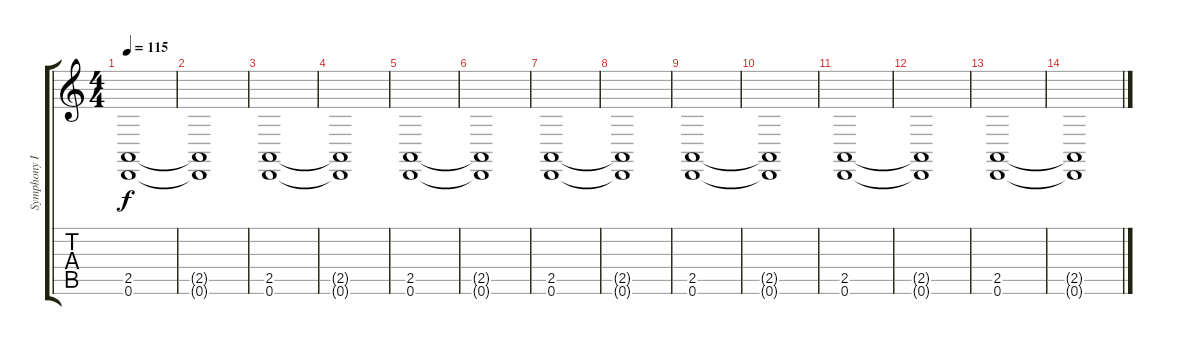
\track ("Symphony I" "Symphony I") {instrument stringensemble1}
\staff {score tabs}
\tuning (D4 A3 F3 C3 G2 D2) {hide}
\ts (4 4)
\tempo 115
\clef g2
\ks c
(2.5 0.6).1{dy f} |
(2.5{t} 0.6{t}).1 |
(2.5 0.6).1 |
(2.5{t} 0.6{t}).1 |
(2.5 0.6).1 |
(2.5{t} 0.6{t}).1 |
(2.5 0.6).1 |
(2.5{t} 0.6{t}).1 |
(2.5 0.6).1 |
(2.5{t} 0.6{t}).1 |
(2.5 0.6).1 |
(2.5{t} 0.6{t}).1 |
(2.5 0.6).1 |
(2.5{t} 0.6{t}).1
